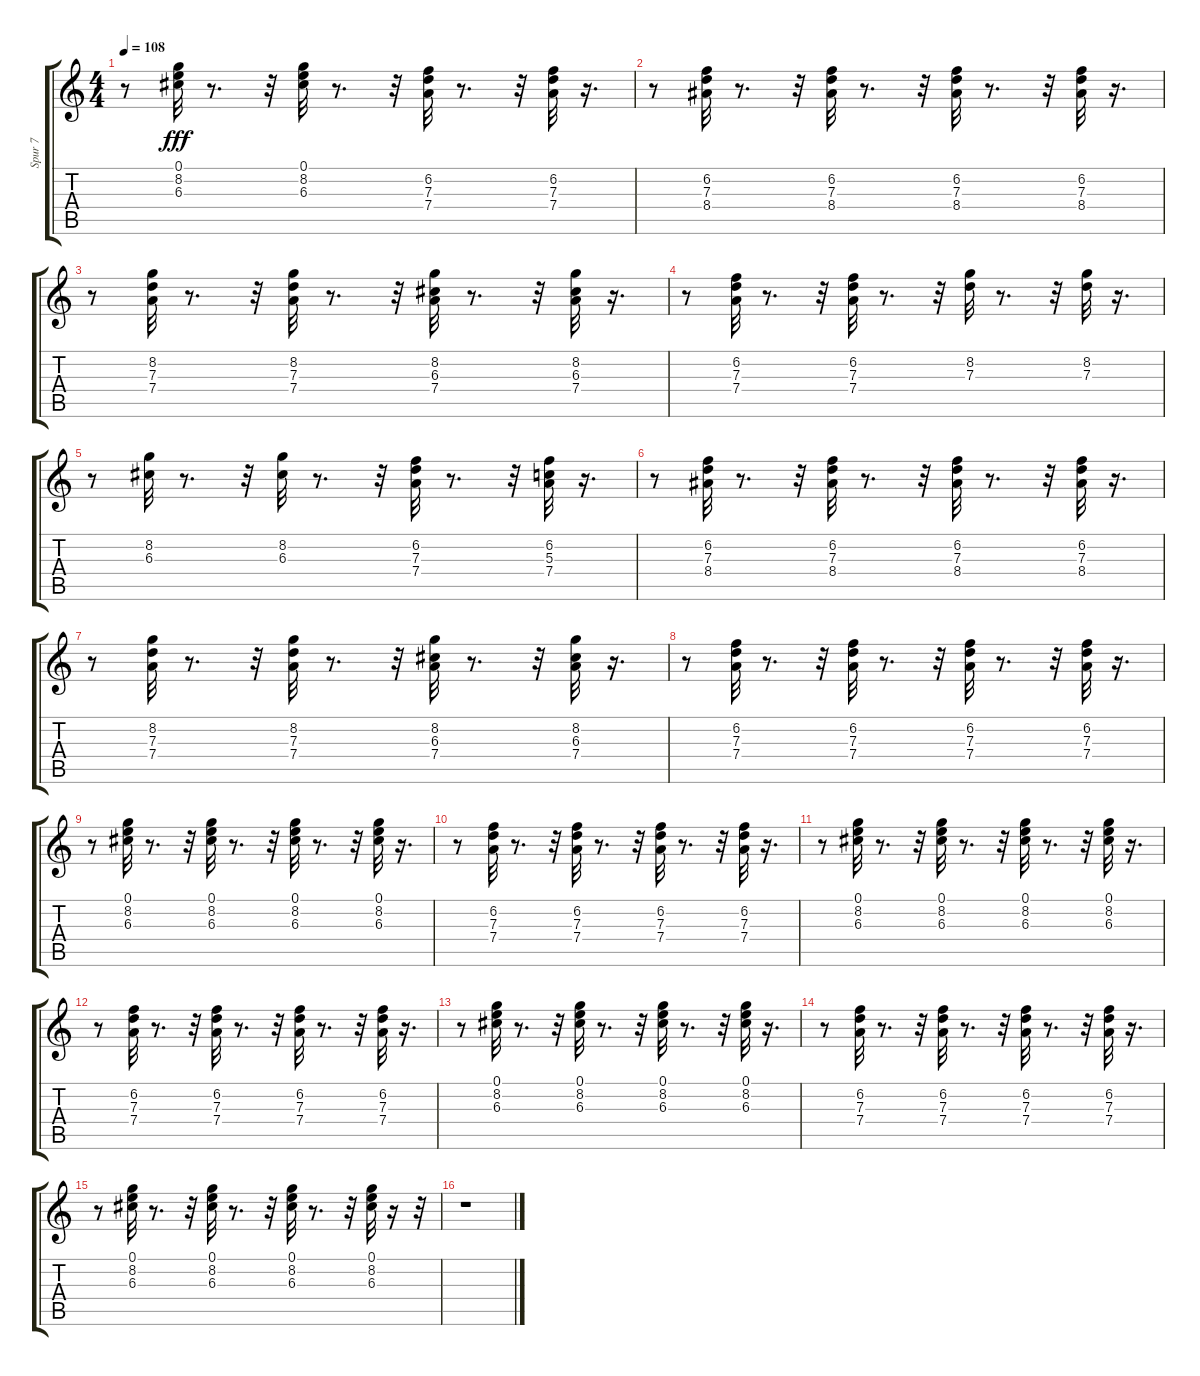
\track ("Spur 7" "Spur 7") {instrument electricguitarmuted}
\staff {score tabs}
\tuning (E4 B3 G3 D3 A2 E2) {hide}
\ts (4 4)
\tempo 108
\clef g2
\ks c
r.8{dy fff} (0.1 8.2 6.3).32 r.8{d} r.32 (0.1 8.2 6.3).32 r.8{d} r.32 (6.2 7.3 7.4).32 r.8{d} r.32 (6.2 7.3 7.4).32 r.16{d} |
r.8 (6.2 7.3 8.4).32 r.8{d} r.32 (6.2 7.3 8.4).32 r.8{d} r.32 (6.2 7.3 8.4).32 r.8{d} r.32 (6.2 7.3 8.4).32 r.16{d} |
r.8 (8.2 7.3 7.4).32 r.8{d} r.32 (8.2 7.3 7.4).32 r.8{d} r.32 (8.2 6.3 7.4).32 r.8{d} r.32 (8.2 6.3 7.4).32 r.16{d} |
r.8 (6.2 7.3 7.4).32 r.8{d} r.32 (6.2 7.3 7.4).32 r.8{d} r.32 (8.2 7.3).32 r.8{d} r.32 (8.2 7.3).32 r.16{d} |
r.8 (8.2 6.3).32 r.8{d} r.32 (8.2 6.3).32 r.8{d} r.32 (6.2 7.3 7.4).32 r.8{d} r.32 (6.2 5.3 7.4).32 r.16{d} |
r.8 (6.2 7.3 8.4).32 r.8{d} r.32 (6.2 7.3 8.4).32 r.8{d} r.32 (6.2 7.3 8.4).32 r.8{d} r.32 (6.2 7.3 8.4).32 r.16{d} |
r.8 (8.2 7.3 7.4).32 r.8{d} r.32 (8.2 7.3 7.4).32 r.8{d} r.32 (8.2 6.3 7.4).32 r.8{d} r.32 (8.2 6.3 7.4).32 r.16{d} |
r.8 (6.2 7.3 7.4).32 r.8{d} r.32 (6.2 7.3 7.4).32 r.8{d} r.32 (6.2 7.3 7.4).32 r.8{d} r.32 (6.2 7.3 7.4).32 r.16{d} |
r.8 (0.1 8.2 6.3).32 r.8{d} r.32 (0.1 8.2 6.3).32 r.8{d} r.32 (0.1 8.2 6.3).32 r.8{d} r.32 (0.1 8.2 6.3).32 r.16{d} |
r.8 (6.2 7.3 7.4).32 r.8{d} r.32 (6.2 7.3 7.4).32 r.8{d} r.32 (6.2 7.3 7.4).32 r.8{d} r.32 (6.2 7.3 7.4).32 r.16{d} |
r.8 (0.1 8.2 6.3).32 r.8{d} r.32 (0.1 8.2 6.3).32 r.8{d} r.32 (0.1 8.2 6.3).32 r.8{d} r.32 (0.1 8.2 6.3).32 r.16{d} |
r.8 (6.2 7.3 7.4).32 r.8{d} r.32 (6.2 7.3 7.4).32 r.8{d} r.32 (6.2 7.3 7.4).32 r.8{d} r.32 (6.2 7.3 7.4).32 r.16{d} |
r.8 (0.1 8.2 6.3).32 r.8{d} r.32 (0.1 8.2 6.3).32 r.8{d} r.32 (0.1 8.2 6.3).32 r.8{d} r.32 (0.1 8.2 6.3).32 r.16{d} |
r.8 (6.2 7.3 7.4).32 r.8{d} r.32 (6.2 7.3 7.4).32 r.8{d} r.32 (6.2 7.3 7.4).32 r.8{d} r.32 (6.2 7.3 7.4).32 r.16{d} |
r.8 (0.1 8.2 6.3).32 r.8{d} r.32 (0.1 8.2 6.3).32 r.8{d} r.32 (0.1 8.2 6.3).32 r.8{d} r.32 (0.1 8.2 6.3).32 r.16 r.32 |
r.1
